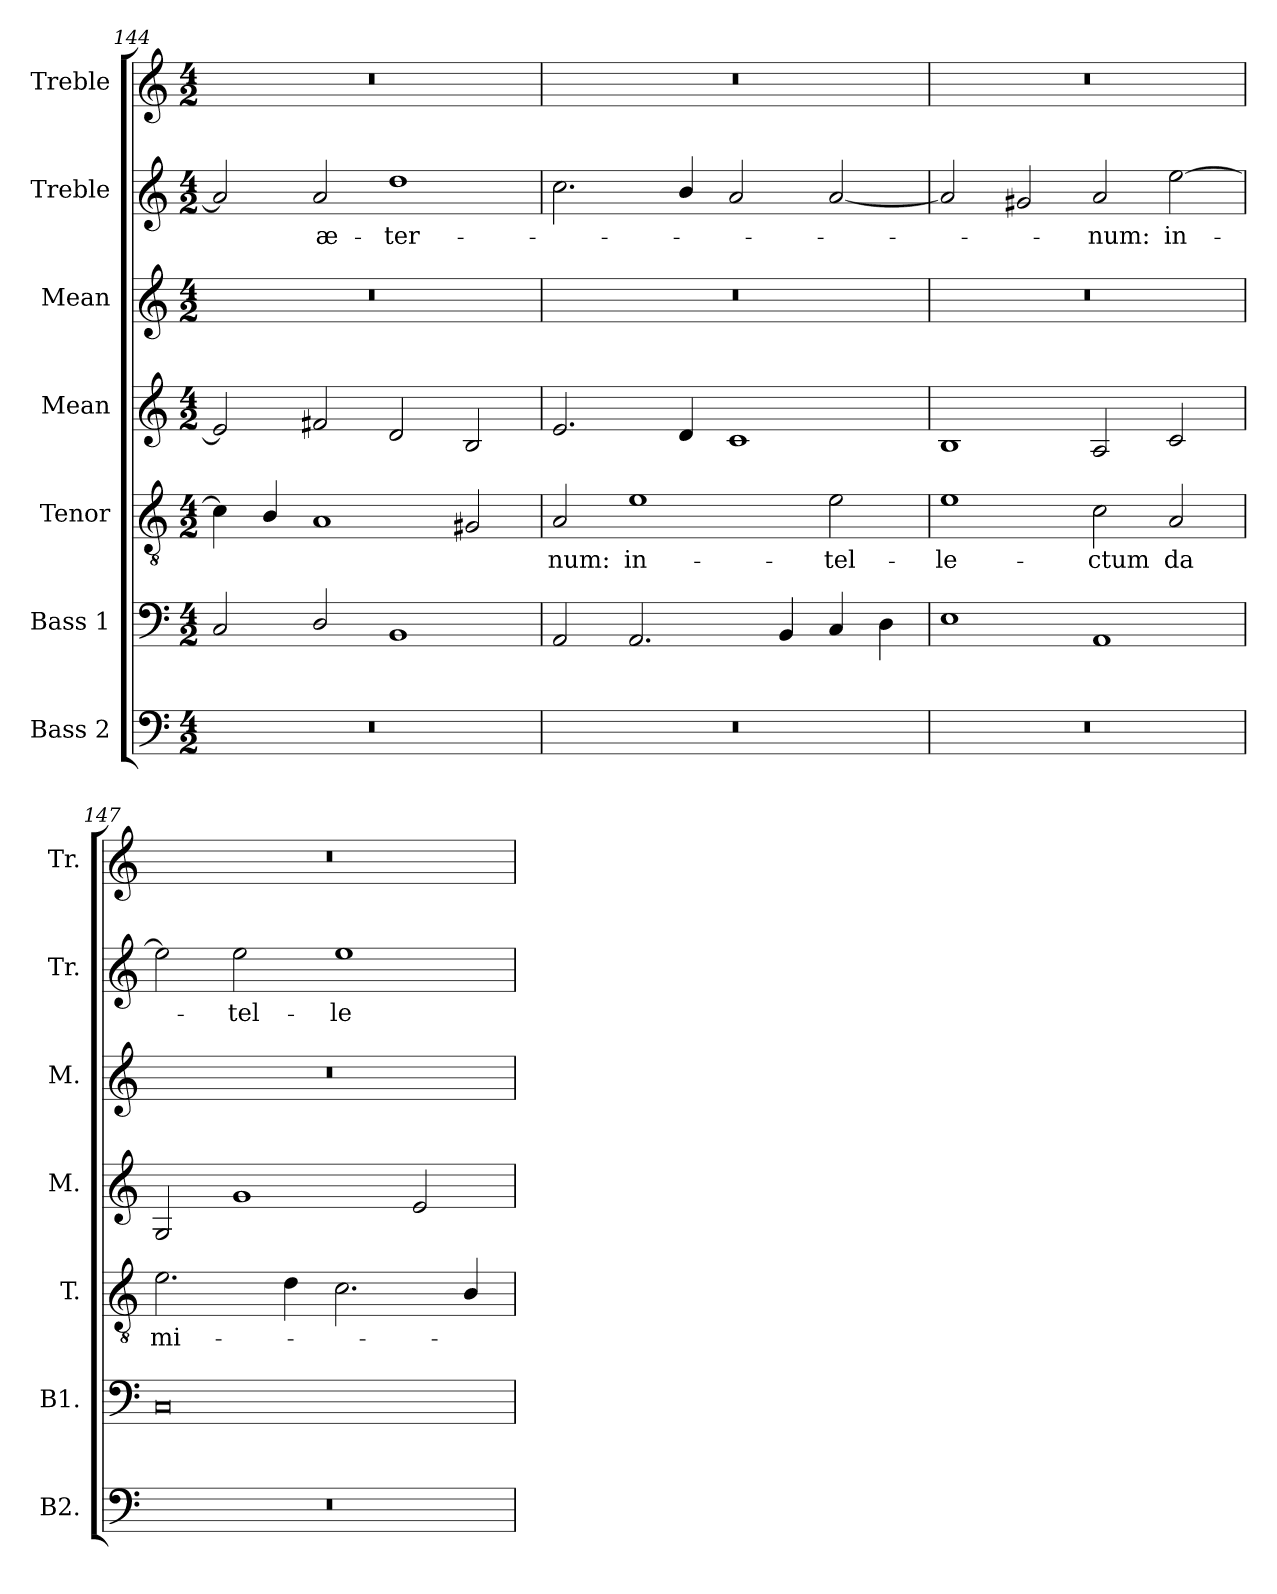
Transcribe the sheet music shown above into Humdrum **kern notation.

**kern	**kern	**kern	**text	**kern	**kern	**kern	**text	**kern
*part7	*part6	*part5	*part5	*part4	*part3	*part2	*part2	*part1
*staff7	*staff6	*staff5	*staff5	*staff4	*staff3	*staff2	*staff2	*staff1
*I"Bass 2	*I"Bass 1	*I"Tenor	*	*I"Mean	*I"Mean	*I"Treble	*	*I"Treble
*I'B2.	*I'B1.	*I'T.	*	*I'M.	*I'M.	*I'Tr.	*	*I'Tr.
*clefF4	*clefF4	*clefGv2	*	*clefG2	*clefG2	*clefG2	*	*clefG2
*	*	*ITrd7c12	*	*	*	*	*	*
*k[]	*k[]	*k[]	*	*k[]	*k[]	*k[]	*	*k[]
*C:	*C:	*C:	*	*C:	*C:	*C:	*	*C:
*M4/2	*M4/2	*M4/2	*	*M4/2	*M4/2	*M4/2	*	*M4/2
=144	=144	=144	=144	=144	=144	=144	=144	=144
!LO:N:vis=1	!	!	!	!	!LO:N:vis=1	!	!	!LO:N:vis=1
0r	2Ci/	4Ci\]	.	2ei/]	0r	2ai/]	.	0r
.	.	4BBi/	.	.	.	.	.	.
!	!	!	!	!	!	!	!LO:LY:b:color=#000000	!
.	2Di/	1AAi	.	2f#Xi/	.	2ai/	æ-	.
!	!	!	!	!	!	!	!LO:LY:b:color=#000000	!
.	1BBi	.	.	2di/	.	1ddi	-ter-	.
.	.	2GG#Xi/	.	2Bi/	.	.	.	.
=145	=145	=145	=145	=145	=145	=145	=145	=145
!LO:N:vis=1	!	!	!	!	!	!	!	!
!	!	!	!LO:LY:b:color=#000000	!	!LO:N:vis=1	!	!	!LO:N:vis=1
0r	2AAi/	2AAi/	-num:	2.ei/	0r	2.cci\	.	0r
!	!	!	!LO:LY:b:color=#000000	!	!	!	!	!
.	2.AAi/	1Ei	in-	.	.	.	.	.
.	.	.	.	4di/	.	4bi/	.	.
.	.	.	.	1ci	.	2ai/	.	.
.	4BBi/	.	.	.	.	.	.	.
!	!	!	!LO:LY:b:color=#000000	!	!	!	!	!
.	4Ci/	2Ei\	-tel-	.	.	[2ai/	.	.
.	4Di\	.	.	.	.	.	.	.
=146	=146	=146	=146	=146	=146	=146	=146	=146
!LO:N:vis=1	!	!	!	!	!	!	!	!
!	!	!	!LO:LY:b:color=#000000	!	!LO:N:vis=1	!	!	!LO:N:vis=1
0r	1Ei	1Ei	-le-	1Bi	0r	2ai/]	.	0r
.	.	.	.	.	.	2g#Xi/	.	.
!	!	!	!LO:LY:b:color=#000000	!	!	!	!	!
!	!	!	!	!	!	!	!LO:LY:b:color=#000000	!
.	1AAi	2Ci\	-ctum	2Ai/	.	2ai/	-num:	.
!	!	!	!LO:LY:b:color=#000000	!	!	!	!	!
!	!	!	!	!	!	!	!LO:LY:b:color=#000000	!
.	.	2AAi/	da	2ci/	.	[2eei\	in-	.
!!LO:LB:g=z
=147	=147	=147	=147	=147	=147	=147	=147	=147
!LO:N:vis=1	!	!	!	!	!	!	!	!
!	!	!	!LO:LY:b:color=#000000	!	!LO:N:vis=1	!	!	!LO:N:vis=1
0r	0Ci	2.Ei\	mi-	2Gi/	0r	2eei\]	.	0r
!	!	!	!	!	!	!	!LO:LY:b:color=#000000	!
.	.	.	.	1gi	.	2eei\	-tel-	.
.	.	4Di\	.	.	.	.	.	.
!	!	!	!	!	!	!	!LO:LY:b:color=#000000	!
.	.	2.Ci\	.	.	.	1eei	-le-	.
.	.	.	.	2ei/	.	.	.	.
.	.	4BBi/	.	.	.	.	.	.
=	=	=	=	=	=	=	=	=
*-	*-	*-	*-	*-	*-	*-	*-	*-
